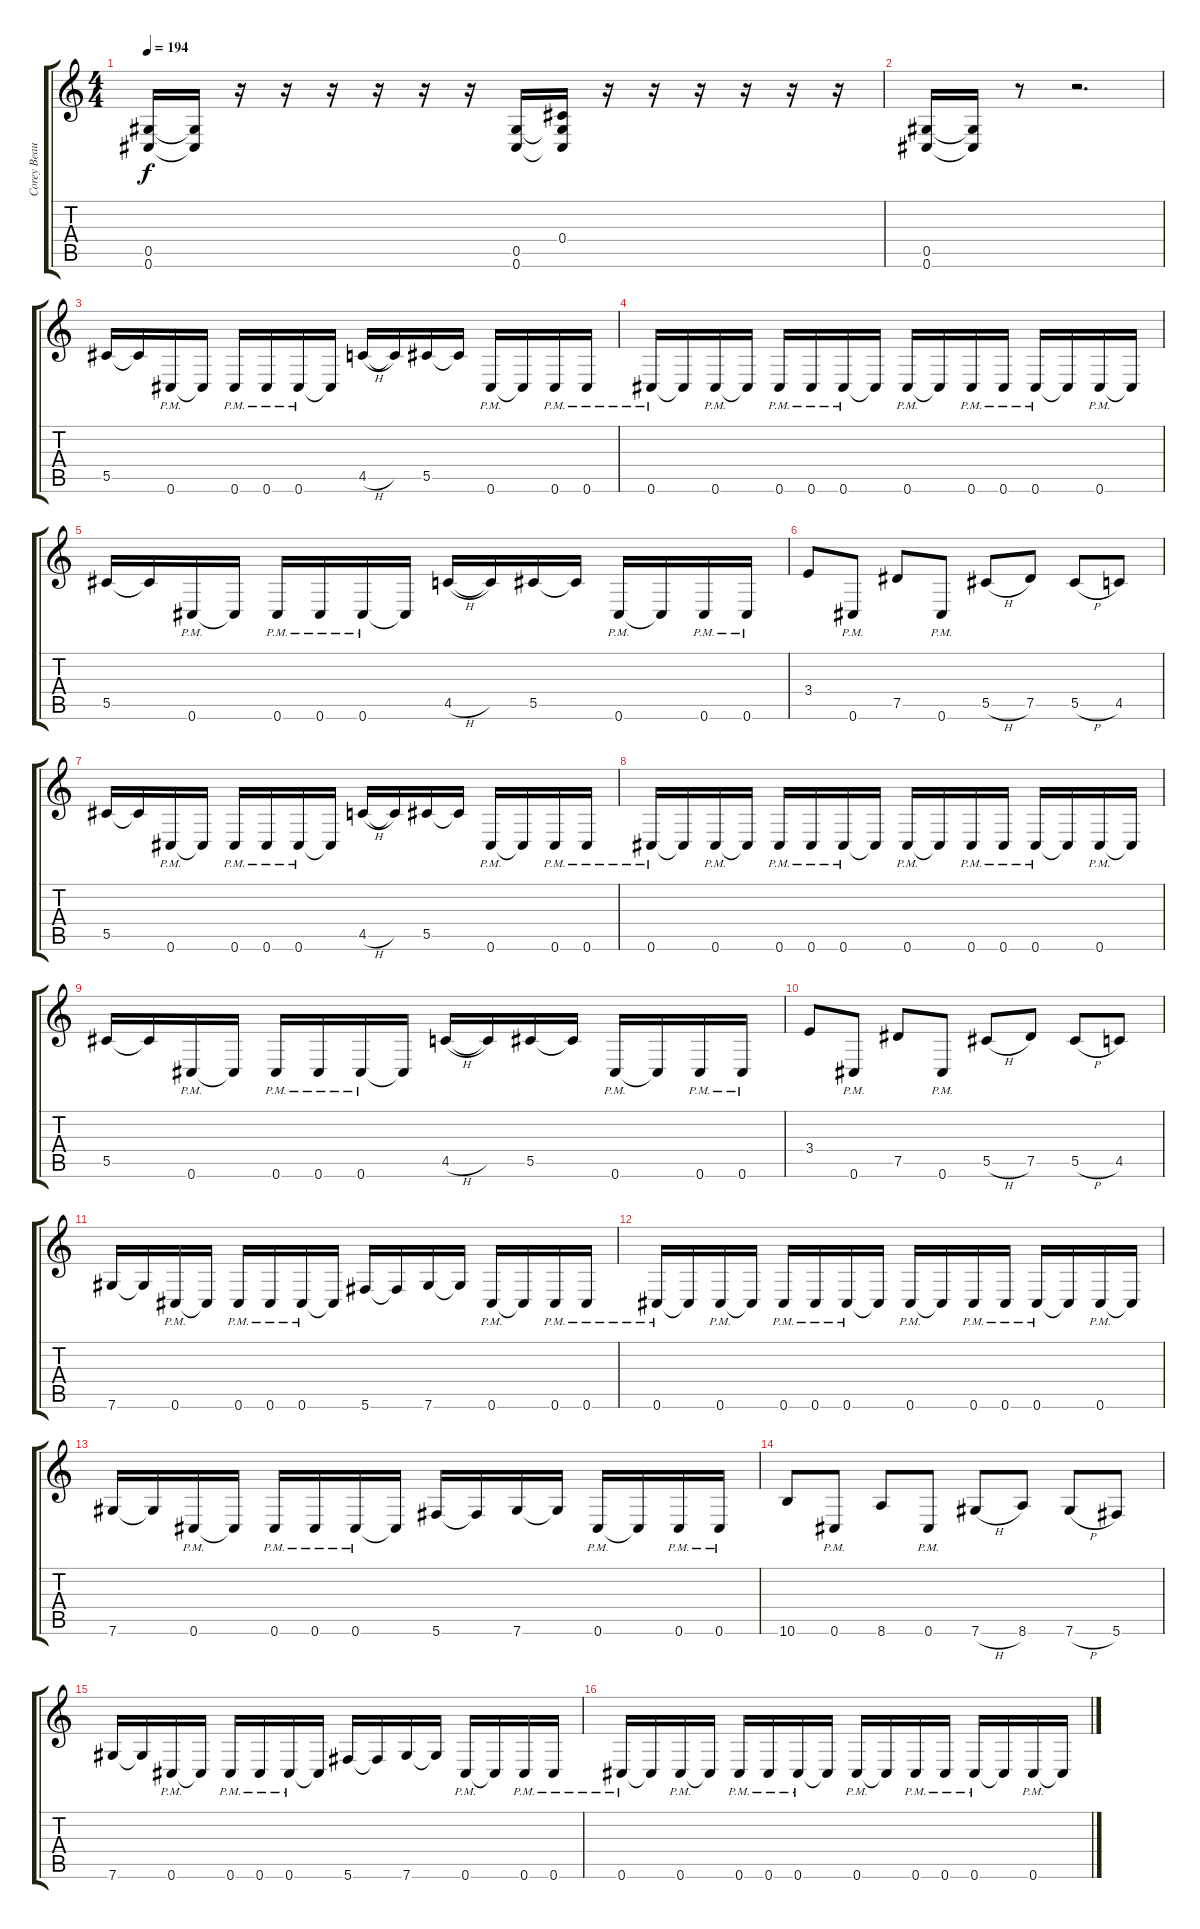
\track ("Corey Beaulieu" "Corey Beau") {instrument distortionguitar}
\staff {score tabs}
\tuning (Eb4 Bb3 Gb3 Db3 Ab2 Db2) {hide}
\ts (4 4)
\tempo 194
\clef g2
\ks c
(0.5 0.6).16{dy f} (0.5{t} 0.6{t}).16 r.16 r.16 r.16 r.16 r.16 r.16 (0.5 0.6).16 (0.4{t} 0.5{t} 0.6{t}).16 r.16 r.16 r.16 r.16 r.16 r.16 |
(0.5 0.6).16 (0.5{t} 0.6{t}).16 r.8 r.2{d} |
5.5.16 5.5{t}.16 0.6{pm}.16 0.6{t}.16 0.6{pm}.16 0.6{pm}.16 0.6{pm}.16 0.6{t}.16 4.5{h}.16 4.5{t}.16 5.5.16 5.5{t}.16 0.6{pm}.16 0.6{t}.16 0.6{pm}.16 0.6{pm}.16 |
0.6{pm}.16 0.6{t}.16 0.6{pm}.16 0.6{t}.16 0.6{pm}.16 0.6{pm}.16 0.6{pm}.16 0.6{t}.16 0.6{pm}.16 0.6{t}.16 0.6{pm}.16 0.6{pm}.16 0.6{pm}.16 0.6{t}.16 0.6{pm}.16 0.6{t}.16 |
5.5.16 5.5{t}.16 0.6{pm}.16 0.6{t}.16 0.6{pm}.16 0.6{pm}.16 0.6{pm}.16 0.6{t}.16 4.5{h}.16 4.5{t}.16 5.5.16 5.5{t}.16 0.6{pm}.16 0.6{t}.16 0.6{pm}.16 0.6{pm}.16 |
3.4.8 0.6{pm}.8 7.5.8 0.6{pm}.8 5.5{h}.8 7.5.8 5.5{h}.8 4.5.8 |
5.5.16 5.5{t}.16 0.6{pm}.16 0.6{t}.16 0.6{pm}.16 0.6{pm}.16 0.6{pm}.16 0.6{t}.16 4.5{h}.16 4.5{t}.16 5.5.16 5.5{t}.16 0.6{pm}.16 0.6{t}.16 0.6{pm}.16 0.6{pm}.16 |
0.6{pm}.16 0.6{t}.16 0.6{pm}.16 0.6{t}.16 0.6{pm}.16 0.6{pm}.16 0.6{pm}.16 0.6{t}.16 0.6{pm}.16 0.6{t}.16 0.6{pm}.16 0.6{pm}.16 0.6{pm}.16 0.6{t}.16 0.6{pm}.16 0.6{t}.16 |
5.5.16 5.5{t}.16 0.6{pm}.16 0.6{t}.16 0.6{pm}.16 0.6{pm}.16 0.6{pm}.16 0.6{t}.16 4.5{h}.16 4.5{t}.16 5.5.16 5.5{t}.16 0.6{pm}.16 0.6{t}.16 0.6{pm}.16 0.6{pm}.16 |
3.4.8 0.6{pm}.8 7.5.8 0.6{pm}.8 5.5{h}.8 7.5.8 5.5{h}.8 4.5.8 |
7.6.16 7.6{t}.16 0.6{pm}.16 0.6{t}.16 0.6{pm}.16 0.6{pm}.16 0.6{pm}.16 0.6{t}.16 5.6.16 5.6{t}.16 7.6.16 7.6{t}.16 0.6{pm}.16 0.6{t}.16 0.6{pm}.16 0.6{pm}.16 |
0.6{pm}.16 0.6{t}.16 0.6{pm}.16 0.6{t}.16 0.6{pm}.16 0.6{pm}.16 0.6{pm}.16 0.6{t}.16 0.6{pm}.16 0.6{t}.16 0.6{pm}.16 0.6{pm}.16 0.6{pm}.16 0.6{t}.16 0.6{pm}.16 0.6{t}.16 |
7.6.16 7.6{t}.16 0.6{pm}.16 0.6{t}.16 0.6{pm}.16 0.6{pm}.16 0.6{pm}.16 0.6{t}.16 5.6.16 5.6{t}.16 7.6.16 7.6{t}.16 0.6{pm}.16 0.6{t}.16 0.6{pm}.16 0.6{pm}.16 |
10.6.8 0.6{pm}.8 8.6.8 0.6{pm}.8 7.6{h}.8 8.6.8 7.6{h}.8 5.6.8 |
7.6.16 7.6{t}.16 0.6{pm}.16 0.6{t}.16 0.6{pm}.16 0.6{pm}.16 0.6{pm}.16 0.6{t}.16 5.6.16 5.6{t}.16 7.6.16 7.6{t}.16 0.6{pm}.16 0.6{t}.16 0.6{pm}.16 0.6{pm}.16 |
0.6{pm}.16 0.6{t}.16 0.6{pm}.16 0.6{t}.16 0.6{pm}.16 0.6{pm}.16 0.6{pm}.16 0.6{t}.16 0.6{pm}.16 0.6{t}.16 0.6{pm}.16 0.6{pm}.16 0.6{pm}.16 0.6{t}.16 0.6{pm}.16 0.6{t}.16
